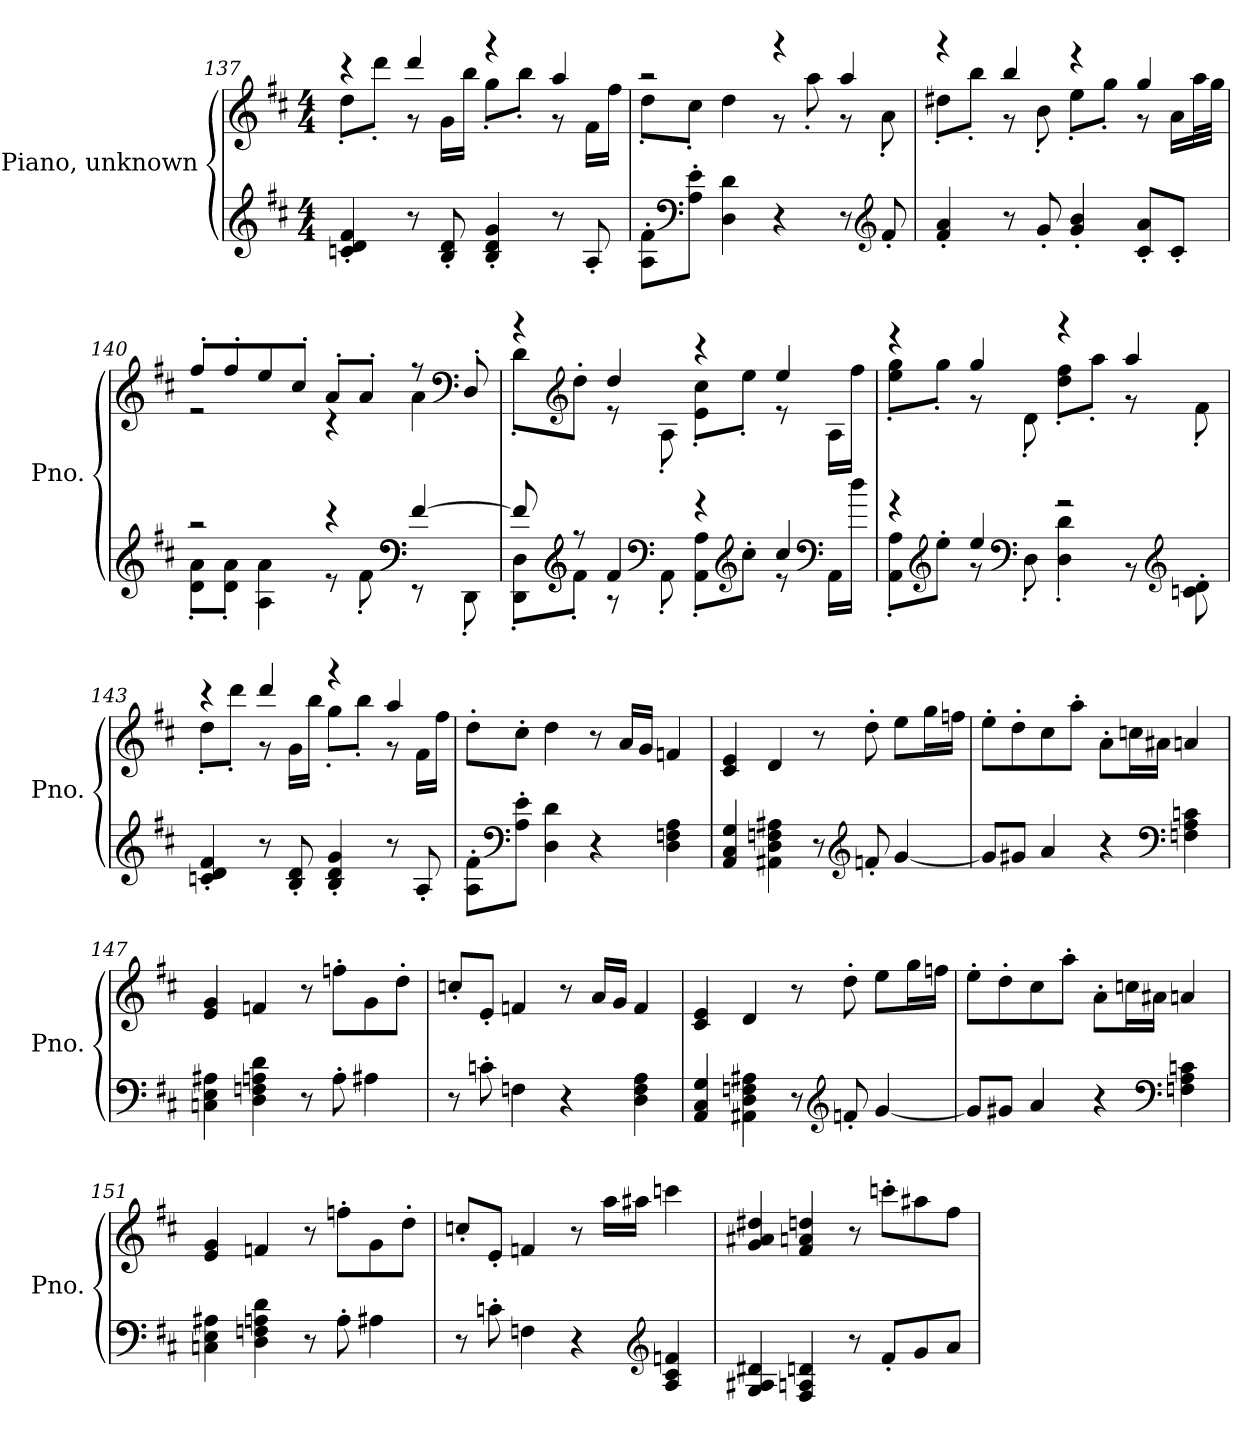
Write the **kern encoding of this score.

**kern	**kern
*part1	*part1
*staff2	*staff1
*I"Piano, unknown	*
*I'Pno.	*
*clefG2	*clefG2
*k[f#c#]	*k[f#c#]
*M4/4	*M4/4
=137	=137
*	*^
4cn/' 4d/' 4f#/'	4r	8dd'\L
.	.	8ddd'\J
8r	4ddd/	8r
8B/' 8d/'	.	16g\LL
.	.	16bb\JJ
4B/' 4d/' 4g/'	4r	8gg'\L
.	.	8bb'\J
8r	4aa/	8r
8A'/	.	16f#\LL
.	.	16ff#\JJ
=138	=138	=138
8A\' 8f#\'L	2r	8dd'\L
*clefF4	*	*
8A\' 8e\'J	.	8cc#'\J
4D\ 4d\	.	4dd\
4r	4r	8r
.	.	8aa'\
8r	4aa/	8r
*clefG2	*	*
8f#'/	.	8a'\
!!LO:LB:g=z	!!
=139	=139	=139
4f#/' 4a/'	4r	8dd#X'\L
.	.	8bb'\J
8r	4bb/	8r
8g'/	.	8b'\
4g/' 4b/'	4r	8ee'\L
.	.	8gg'\J
8c#/' 8a/'L	4gg/	8r
8c#'/J	.	16a\LL
.	.	32aa\L
.	.	32gg\JJJ
=140	=140	=140
*^	*	*
2r	8d\' 8a\'L	8ff#'/L	2r
.	8d\' 8a\'J	8ff#'/	.
.	4A\ 4a\	8ee/	.
.	.	8cc#'/J	.
4r	8r	8a'/L	4r
.	8f#'\	8a'/J	.
*clefF4	*	*	*
[4f#/	8r	8r	4a\
*	*	*clefF4	*
.	8DD'\	8D'/	.
=141	=141	=141	=141
8f#/]	8DD\' 8D\'L	4r	8d'\L
*clefG2	*	*clefG2	*
8r	8f#'\J	.	8dd'\J
4f#/	8r	4dd/	8r
*clefF4	*	*	*
.	8AA'\	.	8A'\
4r	8AA\' 8A\'L	4r	8e\' 8cc#\'L
*clefG2	*	*	*
.	8cc#'\J	.	8ee'\J
4cc#/	8r	4ee/	8r
*clefF4	*	*	*
.	16AA\LL	.	16A\LL
.	16dd\JJ	.	16ff#\JJ
!!LO:LB:g=z	!!
=142	=142	=142	=142
4r	8AA\' 8A\'L	4r	8ee\' 8gg\'L
*clefG2	*	*	*
.	8ee'\J	.	8gg'\J
4ee/	8r	4gg/	8r
*clefF4	*	*	*
.	8D'\	.	8d'\
2r	4D\' 4d\'	4r	8dd\' 8ff#\'L
.	.	.	8aa'\J
.	8r	4aa/	8r
*clefG2	*	*	*
.	8cn\' 8d\'	.	8f#'\
*v	*v	*	*
=143	=143	=143
4cn/' 4d/' 4f#/'	4r	8dd'\L
.	.	8ddd'\J
8r	4ddd/	8r
8B/' 8d/'	.	16g\LL
.	.	16bb\JJ
4B/' 4d/' 4g/'	4r	8gg'\L
.	.	8bb'\J
8r	4aa/	8r
8A'/	.	16f#\LL
.	.	16ff#\JJ
*	*v	*v
=144	=144
8A\' 8f#\'L	8dd'\L
*clefF4	*
8A\' 8e\'J	8cc#'\J
4D\ 4d\	4dd\
4r	8r
.	16a/LL
.	16g/JJ
4D\ 4Fn\ 4A\	4fn/
!!LO:LB:g=z
=145	=145
4AA/ 4C#/ 4G/	4c#/ 4e/
4AA#X\ 4D\ 4Fn\ 4A#X\	4d/
8r	8r
*clefG2	*
8fn'/	8dd'\
[4g/	8ee\L
.	16gg\L
.	16ffn\JJ
=146	=146
8g/L]	8ee'\L
8g#X/J	8dd'\
4a/	8cc#\
.	8aa'\J
4r	8a'\L
.	16ccn\L
.	16a#X\JJ
*clefF4	*
4Fn\ 4A\ 4cn\	4an/
=147	=147
4Cn\ 4E\ 4A#X\	4e/ 4g/
4D\ 4Fn\ 4An\ 4d\	4fn/
8r	8r
8A'\	8ffn'\L
4A#X\	8g\
.	8dd'\J
=148	=148
8r	8ccn'/L
8cn'\	8e'/J
4Fn\	4fn/
4r	8r
.	16a/LL
.	16g/JJ
4D\ 4F\ 4A\	4f/
!!LO:LB:g=z
=149	=149
4AA/ 4C#/ 4G/	4c#/ 4e/
4AA#X\ 4D\ 4Fn\ 4A#X\	4d/
8r	8r
*clefG2	*
8fn'/	8dd'\
[4g/	8ee\L
.	16gg\L
.	16ffn\JJ
=150	=150
8g/L]	8ee'\L
8g#X/J	8dd'\
4a/	8cc#\
.	8aa'\J
4r	8a'\L
.	16ccn\L
.	16a#X\JJ
*clefF4	*
4Fn\ 4A\ 4cn\	4an/
=151	=151
4Cn\ 4E\ 4A#X\	4e/ 4g/
4D\ 4Fn\ 4An\ 4d\	4fn/
8r	8r
8A'\	8ffn'\L
4A#X\	8g\
.	8dd'\J
!!LO:LB:g=z
=152	=152
8r	8ccn'/L
8cn'\	8e'/J
4Fn\	4fn/
4r	8r
.	16aa\LL
.	16aa#X\JJ
*clefG2	*
4A/ 4c/ 4fn/	4cccn\
=153	=153
4G/ 4A#X/ 4d#X/	4g/ 4a#X/ 4dd#X/
4F#/ 4An/ 4dn/	4f#/ 4an/ 4ddn/
8r	8r
8f#'/L	8cccn'\L
8g/	8aa#X\
8a/J	8ff#\J
=	=
*-	*-
